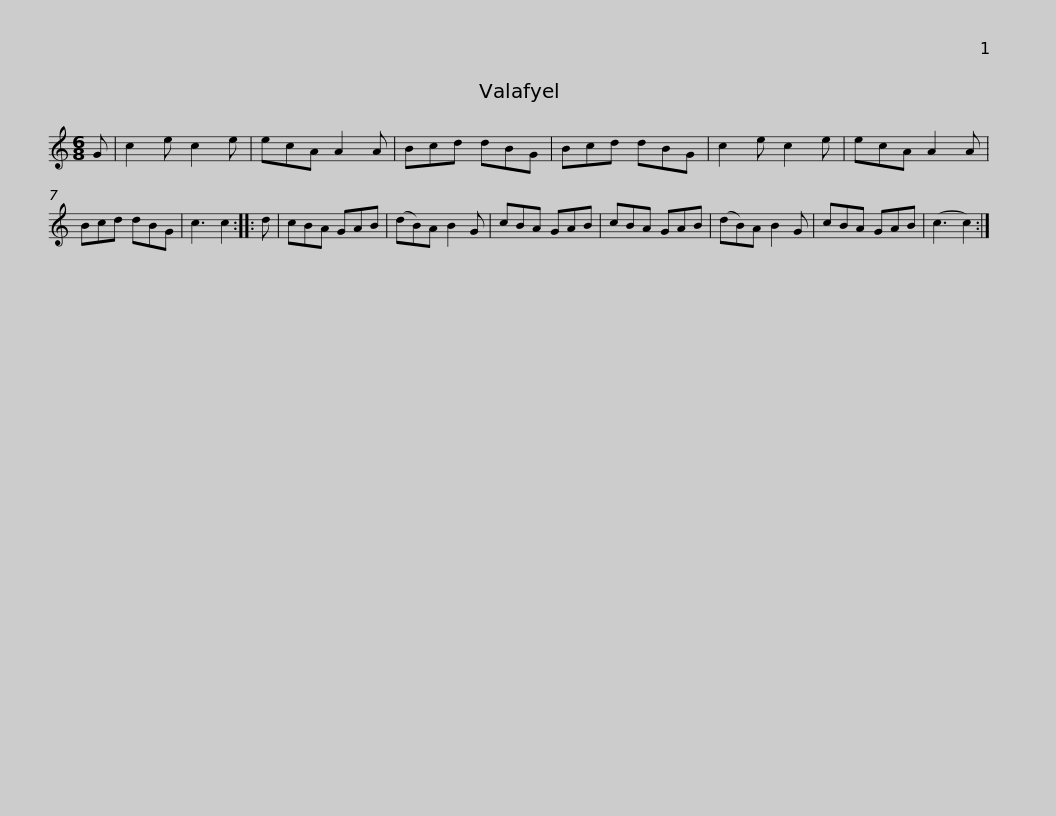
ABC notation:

X:1
L:1/8
M:6/8
I:linebreak $
K:C
V:1 treble
V:1
 G | c2 e c2 e | ecA A2 A | Bcd dBG | Bcd dBG | %5
 c2 e c2 e | ecA A2 A | Bcd dBG | c3 c2 :: d |$ %10
 cBA GAB | (dB)A B2 G | cBA GAB | cBA GAB | (dB)A B2 G | %15
 cBA GAB | (c3 c2) :| %17
